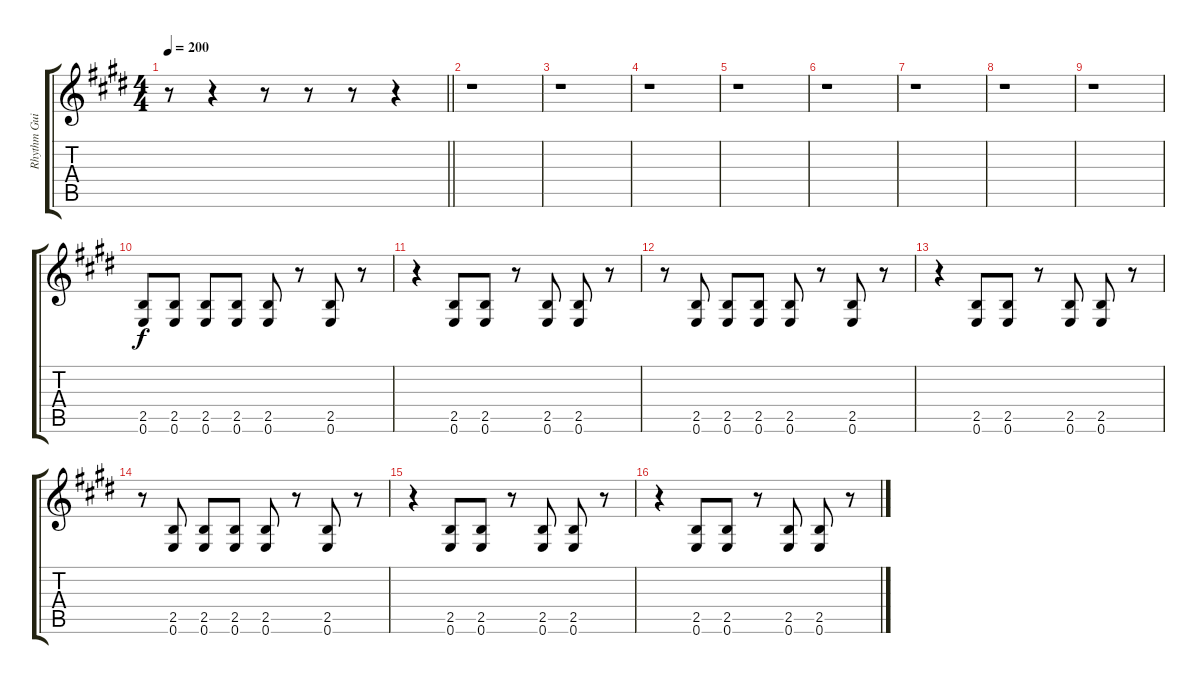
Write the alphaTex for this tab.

\track ("Rhythm Guitar - Steve Vai" "Rhythm Gui") {instrument distortionguitar}
\staff {score tabs}
\tuning (E4 B3 G3 D3 A2 E2) {hide}
\ts (4 4)
\tempo 200
\clef g2
\barLineRight lightlight
\ks c#minor
r.8{dy f} r.4 r.8 r.8 r.8 r.4 |
\ks e
r.1 |
\ks c#minor
r.1 |
\ks e
r.1 |
\ks c#minor
r.1 |
\ks e
r.1 |
\ks c#minor
r.1 |
\ks e
r.1 |
\ks c#minor
r.1 |
\ks e
(2.5 0.6).8 (2.5 0.6).8 (2.5 0.6).8 (2.5 0.6).8 (2.5 0.6).8 r.8 (2.5 0.6).8 r.8 |
\ks c#minor
r.4 (2.5 0.6).8 (2.5 0.6).8 r.8 (2.5 0.6).8 (2.5 0.6).8 r.8 |
\ks e
r.8 (2.5 0.6).8 (2.5 0.6).8 (2.5 0.6).8 (2.5 0.6).8 r.8 (2.5 0.6).8 r.8 |
\ks c#minor
r.4 (2.5 0.6).8 (2.5 0.6).8 r.8 (2.5 0.6).8 (2.5 0.6).8 r.8 |
\ks e
r.8 (2.5 0.6).8 (2.5 0.6).8 (2.5 0.6).8 (2.5 0.6).8 r.8 (2.5 0.6).8 r.8 |
\ks c#minor
r.4 (2.5 0.6).8 (2.5 0.6).8 r.8 (2.5 0.6).8 (2.5 0.6).8 r.8 |
\ks e
r.4 (2.5 0.6).8 (2.5 0.6).8 r.8 (2.5 0.6).8 (2.5 0.6).8 r.8
